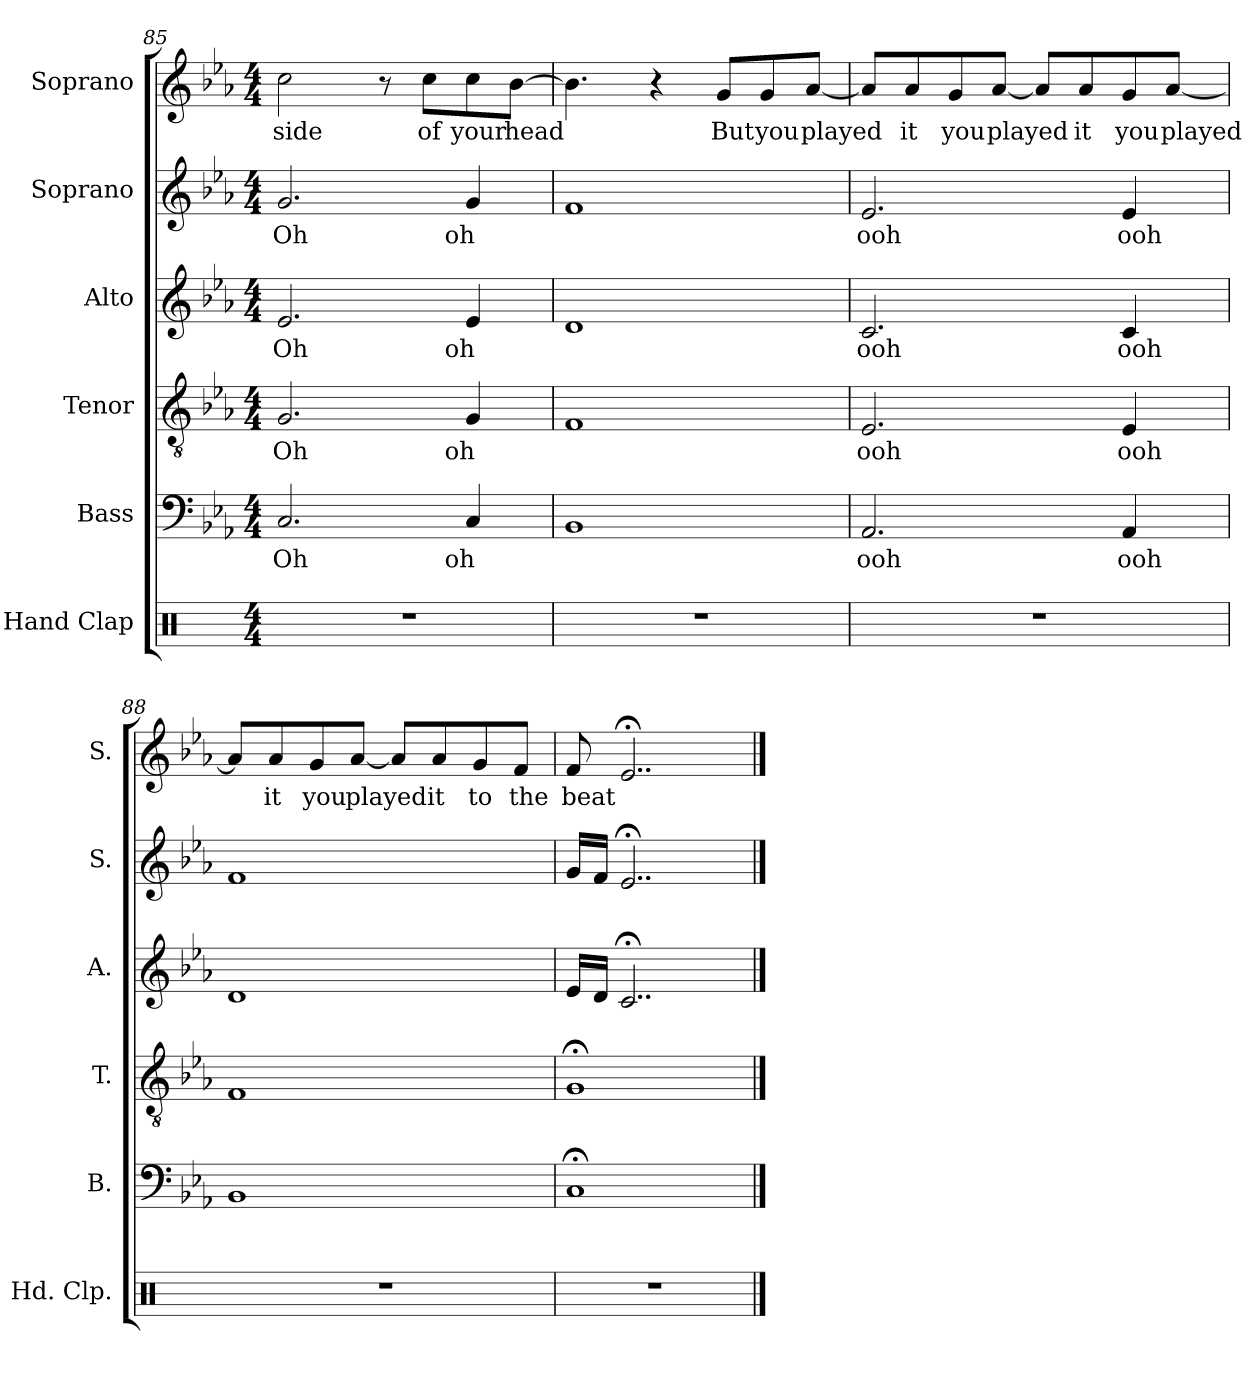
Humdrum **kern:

**kern	**kern	**text	**kern	**text	**kern	**text	**kern	**text	**kern	**text
*part6	*part5	*part5	*part4	*part4	*part3	*part3	*part2	*part2	*part1	*part1
*staff6	*staff5	*staff5	*staff4	*staff4	*staff3	*staff3	*staff2	*staff2	*staff1	*staff1
*I"Hand Clap	*I"Bass	*	*I"Tenor	*	*I"Alto	*	*I"Soprano	*	*I"Soprano	*
*I'Hd. Clp.	*I'B.	*	*I'T.	*	*I'A.	*	*I'S.	*	*I'S.	*
*clefX	*clefF4	*	*clefGv2	*	*clefG2	*	*clefG2	*	*clefG2	*
*k[]	*k[b-e-a-]	*	*k[b-e-a-]	*	*k[b-e-a-]	*	*k[b-e-a-]	*	*k[b-e-a-]	*
*M4/4	*M4/4	*	*M4/4	*	*M4/4	*	*M4/4	*	*M4/4	*
=85	=85	=85	=85	=85	=85	=85	=85	=85	=85	=85
!	!	!LO:LY:b	!	!LO:LY:b	!	!LO:LY:b	!	!LO:LY:b	!	!LO:LY:b
1r	2.C/	Oh	2.G/	Oh	2.e-/	Oh	2.g/	Oh	2cc\	-side
.	.	.	.	.	.	.	.	.	8r	.
!	!	!	!	!	!	!	!	!	!	!LO:LY:b
.	.	.	.	.	.	.	.	.	8cc\L	of
!	!	!LO:LY:b	!	!LO:LY:b	!	!LO:LY:b	!	!LO:LY:b	!	!LO:LY:b
.	4C/	oh	4G/	oh	4e-/	oh	4g/	oh	8cc\	your
!	!	!	!	!	!	!	!	!	!	!LO:LY:b
.	.	.	.	.	.	.	.	.	[8b-\J	head
=86	=86	=86	=86	=86	=86	=86	=86	=86	=86	=86
1r	1BB-	.	1F	.	1d	.	1f	.	4.b-\]	.
.	.	.	.	.	.	.	.	.	4r	.
!	!	!	!	!	!	!	!	!	!	!LO:LY:b
.	.	.	.	.	.	.	.	.	8g/L	But
!	!	!	!	!	!	!	!	!	!	!LO:LY:b
.	.	.	.	.	.	.	.	.	8g/	you
!	!	!	!	!	!	!	!	!	!	!LO:LY:b
.	.	.	.	.	.	.	.	.	[8a-/J	played
!!LO:LB:g=z
=87	=87	=87	=87	=87	=87	=87	=87	=87	=87	=87
!	!	!LO:LY:b	!	!LO:LY:b	!	!LO:LY:b	!	!LO:LY:b	!	!
1r	2.AA-/	ooh	2.E-/	ooh	2.c/	ooh	2.e-/	ooh	8a-/L]	.
!	!	!	!	!	!	!	!	!	!	!LO:LY:b
.	.	.	.	.	.	.	.	.	8a-/	it
!	!	!	!	!	!	!	!	!	!	!LO:LY:b
.	.	.	.	.	.	.	.	.	8g/	you
!	!	!	!	!	!	!	!	!	!	!LO:LY:b
.	.	.	.	.	.	.	.	.	[8a-/J	played
.	.	.	.	.	.	.	.	.	8a-/L]	.
!	!	!	!	!	!	!	!	!	!	!LO:LY:b
.	.	.	.	.	.	.	.	.	8a-/	it
!	!	!LO:LY:b	!	!LO:LY:b	!	!LO:LY:b	!	!LO:LY:b	!	!LO:LY:b
.	4AA-/	ooh	4E-/	ooh	4c/	ooh	4e-/	ooh	8g/	you
!	!	!	!	!	!	!	!	!	!	!LO:LY:b
.	.	.	.	.	.	.	.	.	[8a-/J	played
=88	=88	=88	=88	=88	=88	=88	=88	=88	=88	=88
1r	1BB-	.	1F	.	1d	.	1f	.	8a-/L]	.
!	!	!	!	!	!	!	!	!	!	!LO:LY:b
.	.	.	.	.	.	.	.	.	8a-/	it
!	!	!	!	!	!	!	!	!	!	!LO:LY:b
.	.	.	.	.	.	.	.	.	8g/	you
!	!	!	!	!	!	!	!	!	!	!LO:LY:b
.	.	.	.	.	.	.	.	.	[8a-/J	played
.	.	.	.	.	.	.	.	.	8a-/L]	.
!	!	!	!	!	!	!	!	!	!	!LO:LY:b
.	.	.	.	.	.	.	.	.	8a-/	it
!	!	!	!	!	!	!	!	!	!	!LO:LY:b
.	.	.	.	.	.	.	.	.	8g/	to
!	!	!	!	!	!	!	!	!	!	!LO:LY:b
.	.	.	.	.	.	.	.	.	8f/J	the
=89	=89	=89	=89	=89	=89	=89	=89	=89	=89	=89
!	!	!	!	!	!	!	!	!	!	!LO:LY:b
1r	1C;<	.	1G;<	.	16e-/LL	.	16g/LL	.	8f/	beat
.	.	.	.	.	16d/JJ	.	16f/JJ	.	.	.
.	.	.	.	.	2..c;</	.	2..e-;</	.	2..e-;</	.
==	==	==	==	==	==	==	==	==	==	==
*-	*-	*-	*-	*-	*-	*-	*-	*-	*-	*-
